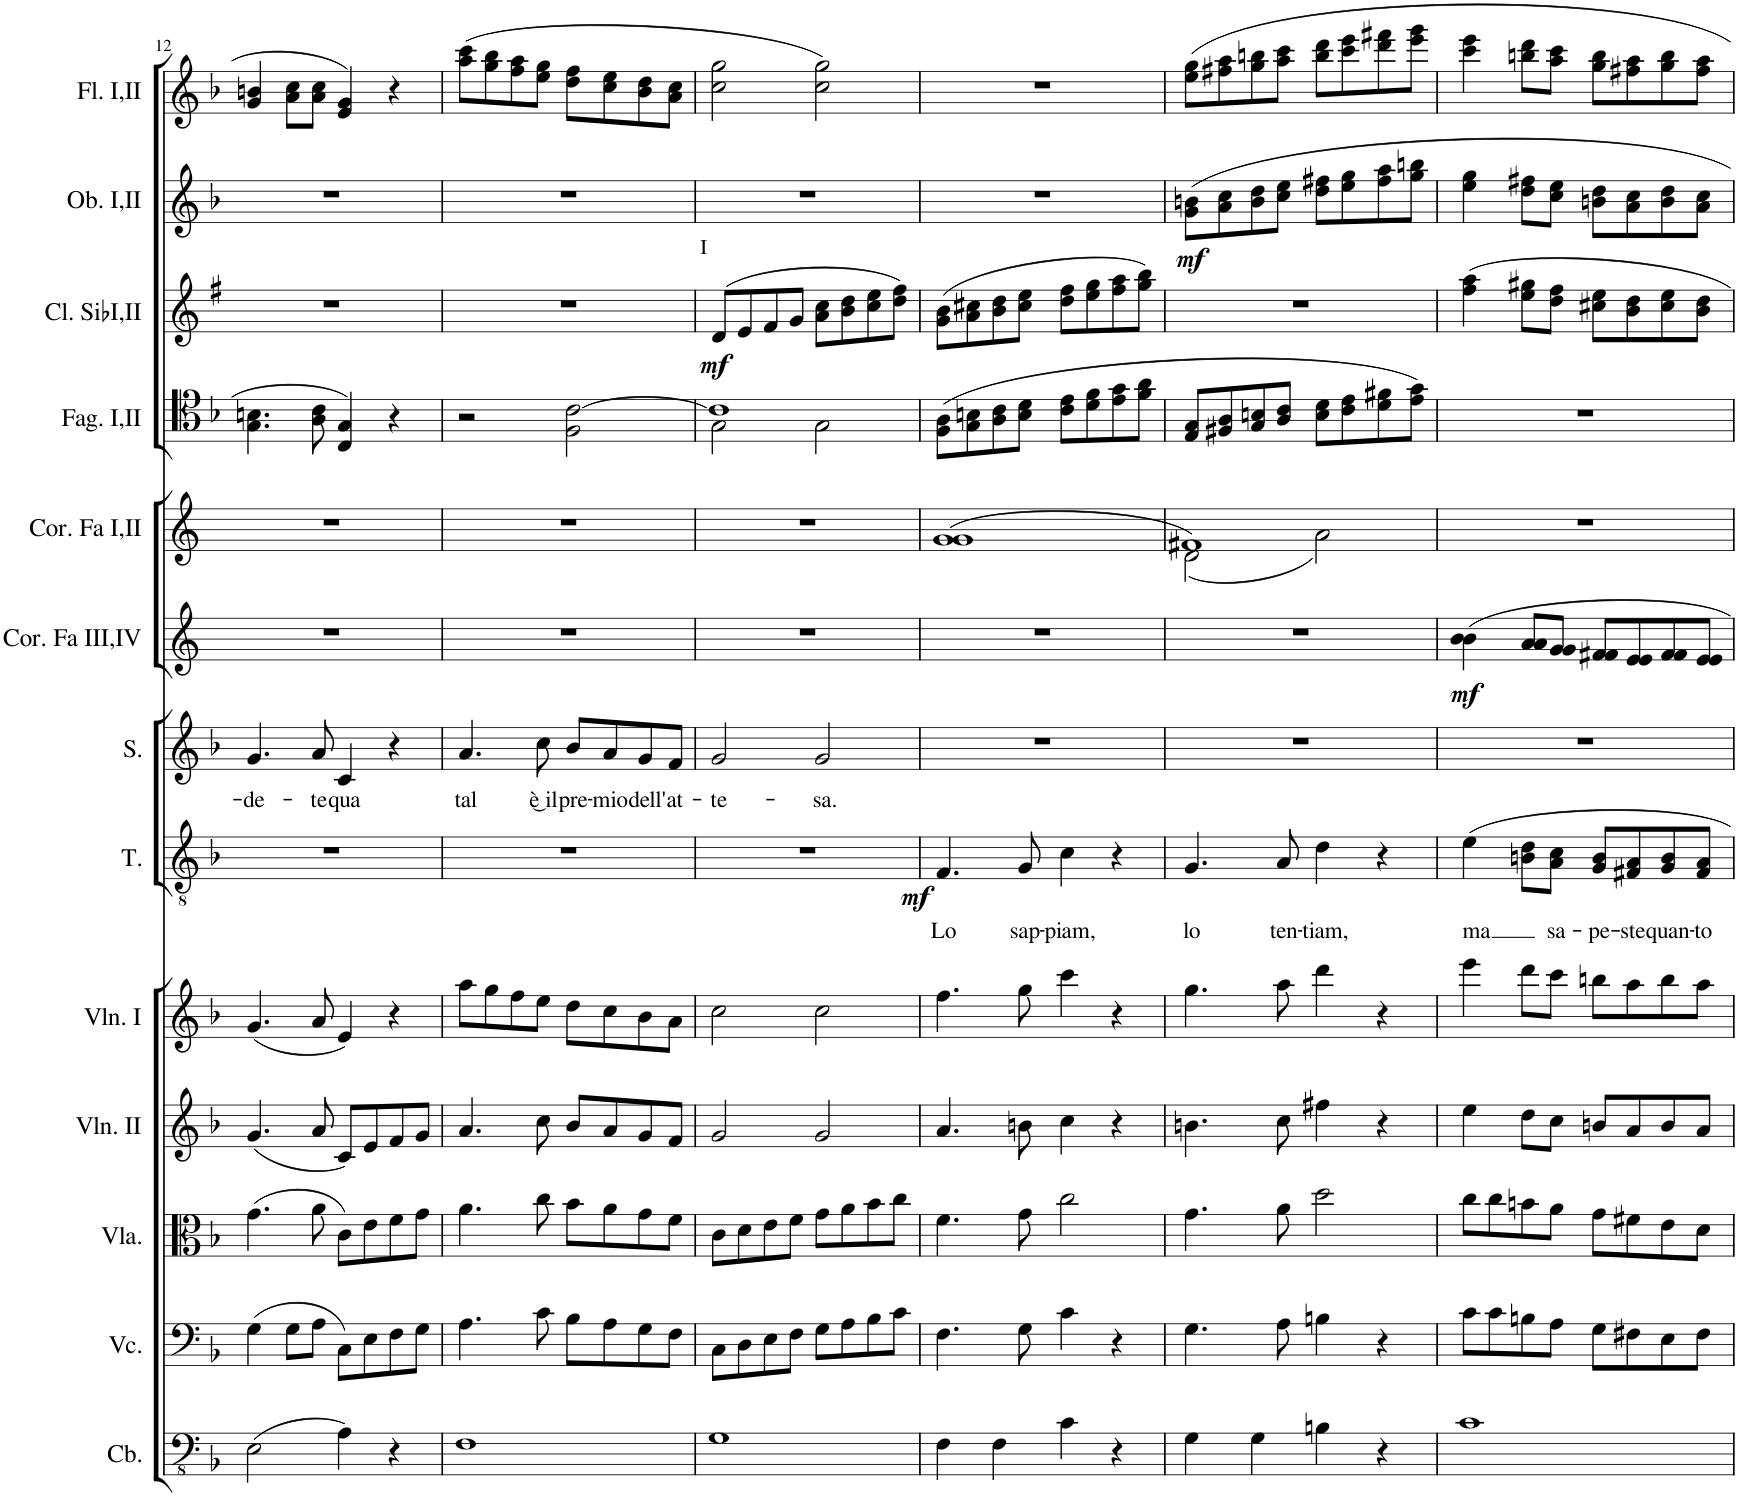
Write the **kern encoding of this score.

**kern	**kern	**kern	**kern	**kern	**kern	**text	**dynam	**kern	**text	**kern	**dynam	**kern	**kern	**kern	**dynam	**kern	**dynam	**kern
*part13	*part12	*part11	*part10	*part9	*part8	*part8	*part8	*part7	*part7	*part6	*part6	*part5	*part4	*part3	*part3	*part2	*part2	*part1
*staff13	*staff12	*staff11	*staff10	*staff9	*staff8	*staff8	*staff8	*staff7	*staff7	*staff6	*staff6	*staff5	*staff4	*staff3	*staff3	*staff2	*staff2	*staff1
*I"Cb.	*I"Vc.	*I"Vla.	*I"Vln. II	*I"Vln. I	*I"T.	*	*	*I"S.	*	*I"Cor. Fa III,IV	*	*I"Cor. Fa I,II	*I"Fag. I,II	*I"Cl. Sib I,II	*	*I"Ob. I,II	*	*I"Fl. I,II
*I'Cb.	*I'Vc.	*I'Vla.	*I'Vln. II	*I'Vln. I	*I'T.	*	*	*I'S.	*	*I'Cor. Fa III,IV	*	*I'Cor. Fa I,II	*I'Fag. I,II	*I'Cl. SibI,II	*	*I'Ob. I,II	*	*I'Fl. I,II
!!LO:PB:g=z
*clefFv4	*clefF4	*clefC3	*clefG2	*clefG2	*clefGv2	*	*	*clefG2	*	*clefG2	*	*clefG2	*clefC4	*clefG2	*	*clefG2	*	*clefG2
*	*	*	*	*	*	*	*	*	*	*Trd4c7	*	*Trd4c7	*	*Trd1c2	*	*	*	*
*k[b-]	*k[b-]	*k[b-]	*k[b-]	*k[b-]	*k[b-]	*	*	*k[b-]	*	*k[]	*	*k[]	*k[b-]	*k[f#]	*	*k[b-]	*	*k[b-]
*M4/4	*M4/4	*M4/4	*M4/4	*M4/4	*M4/4	*	*	*M4/4	*	*M4/4	*	*M4/4	*M4/4	*M4/4	*	*M4/4	*	*M4/4
=12	=12	=12	=12	=12	=12	=12	=12	=12	=12	=12	=12	=12	=12	=12	=12	=12	=12	=12
!	!	!	!	!	!	!	!	!	!LO:LY:b	!	!	!	!	!	!	!	!	!
(2EE\	(4G\	(4.g\	(4.g/	(4.g/	1r	.	.	4.g/	-de-	1r	.	1r	4.G\ 4.Bn\	1r	.	1r	.	4g/ 4bn/
.	8G\L	.	.	.	.	.	.	.	.	.	.	.	.	.	.	.	.	8a\ 8cc\L
!	!	!	!	!	!	!	!	!	!LO:LY:b	!	!	!	!	!	!	!	!	!
.	8A\J	8a\	8a/	8a/	.	.	.	8a/	-te	.	.	.	8A\ 8c\	.	.	.	.	8a\ 8cc\J
!	!	!	!	!	!	!	!	!	!LO:LY:b	!	!	!	!	!	!	!	!	!
4AA\)	8C\L)	8c\L)	8c/L)	4e/)	.	.	.	4c/	qua	.	.	.	4C/ 4G/	.	.	.	.	4e/ 4g/
.	8E\	8e\	8e/	.	.	.	.	.	.	.	.	.	.	.	.	.	.	.
4r	8F\	8f\	8f/	4r	.	.	.	4r	.	.	.	.	4r	.	.	.	.	4r
.	8G\J	8g\J	8g/J	.	.	.	.	.	.	.	.	.	.	.	.	.	.	.
=13	=13	=13	=13	=13	=13	=13	=13	=13	=13	=13	=13	=13	=13	=13	=13	=13	=13	=13
!	!	!	!	!	!	!	!	!	!LO:LY:b	!	!	!	!	!	!	!	!	!
1FF	4.A\	4.a\	4.a/	8aa\L	1r	.	.	4.a/	tal	1r	.	1r	2r	1r	.	1r	.	(8aa\ 8ccc\L
.	.	.	.	8gg\	.	.	.	.	.	.	.	.	.	.	.	.	.	8gg\ 8bb-\
.	.	.	.	8ff\	.	.	.	.	.	.	.	.	.	.	.	.	.	8ff\ 8aa\
!	!	!	!	!	!	!	!	!	!LO:LY:b	!	!	!	!	!	!	!	!	!
.	8c\	8cc\	8cc\	8ee\J	.	.	.	8cc\	è͜ il	.	.	.	.	.	.	.	.	8ee\ 8gg\J
!	!	!	!	!	!	!	!	!	!LO:LY:b	!	!	!	!	!	!	!	!	!
.	8B-\L	8b-\L	8b-/L	8dd\L	.	.	.	8b-/L	pre-	.	.	.	2F\ [2c\	.	.	.	.	8dd\ 8ff\L
!	!	!	!	!	!	!	!	!	!LO:LY:b	!	!	!	!	!	!	!	!	!
.	8A\	8a\	8a/	8cc\	.	.	.	8a/	-mio	.	.	.	.	.	.	.	.	8cc\ 8ee\
!	!	!	!	!	!	!	!	!	!LO:LY:b	!	!	!	!	!	!	!	!	!
.	8G\	8g\	8g/	8b-\	.	.	.	8g/	dell'	.	.	.	.	.	.	.	.	8b-\ 8dd\
!	!	!	!	!	!	!	!	!	!LO:LY:b	!	!	!	!	!	!	!	!	!
.	8F\J	8f\J	8f/J	8a\J	.	.	.	8f/J	at-	.	.	.	.	.	.	.	.	8a\ 8cc\J
=14	=14	=14	=14	=14	=14	=14	=14	=14	=14	=14	=14	=14	=14	=14	=14	=14	=14	=14
!	!	!	!	!	!	!	!	!	!	!	!	!	!	!LO:TX:a:t=I	!	!	!	!
!	!	!	!	!	!	!	!	!	!LO:LY:b	!	!	!	!	!	!LO:DY:b	!	!	!
*	*	*	*	*	*	*	*	*	*	*	*	*	*^	*	*	*	*	*
1GG	8C\L	8c\L	2g/	2cc\	1r	.	.	2g/	-te-	1r	.	1r	1c]	2G\	(8d/L	mf	1r	.	2cc\ 2gg\
.	8D\	8d\	.	.	.	.	.	.	.	.	.	.	.	.	8e/	.	.	.	.
.	8E\	8e\	.	.	.	.	.	.	.	.	.	.	.	.	8f#/	.	.	.	.
.	8F\J	8f\J	.	.	.	.	.	.	.	.	.	.	.	.	8g/J	.	.	.	.
!	!	!	!	!	!	!	!	!	!LO:LY:b	!	!	!	!	!	!	!	!	!	!
.	8G\L	8g\L	2g/	2cc\	.	.	.	2g/	-sa.	.	.	.	.	2G\	8a\ 8cc\L	.	.	.	2cc\ 2gg\)
.	8A\	8a\	.	.	.	.	.	.	.	.	.	.	.	.	8b\ 8dd\	.	.	.	.
.	8B-\	8b-\	.	.	.	.	.	.	.	.	.	.	.	.	8cc\ 8ee\	.	.	.	.
.	8c\J	8cc\J	.	.	.	.	.	.	.	.	.	.	.	.	8dd\ 8ff#\J)	.	.	.	.
*	*	*	*	*	*	*	*	*	*	*	*	*	*v	*v	*	*	*	*	*
=15	=15	=15	=15	=15	=15	=15	=15	=15	=15	=15	=15	=15	=15	=15	=15	=15	=15	=15
!	!	!	!	!	!	!LO:LY:b	!LO:DY:b	!	!	!	!	!	!	!	!	!	!	!
4FF\	4.F\	4.f\	4.a/	4.ff\	4.F/	Lo	mf	1r	.	1r	.	(1g 1g	(8F\ 8A\L	(8g\ 8b\L	.	1r	.	1r
.	.	.	.	.	.	.	.	.	.	.	.	.	8G\ 8Bn\	8a\ 8cc#X\	.	.	.	.
4FF\	.	.	.	.	.	.	.	.	.	.	.	.	8A\ 8c\	8b\ 8dd\	.	.	.	.
!	!	!	!	!	!	!LO:LY:b	!	!	!	!	!	!	!	!	!	!	!	!
.	8G\	8g\	8bn\	8gg\	8G/	sap-	.	.	.	.	.	.	8B\ 8d\J	8cc#\ 8ee\J	.	.	.	.
!	!	!	!	!	!	!LO:LY:b	!	!	!	!	!	!	!	!	!	!	!	!
4C\	4c\	2cc\	4cc\	4ccc\	4c\	-piam,	.	.	.	.	.	.	8c\ 8e\L	8dd\ 8ff#\L	.	.	.	.
.	.	.	.	.	.	.	.	.	.	.	.	.	8d\ 8f\	8ee\ 8gg\	.	.	.	.
4r	4r	.	4r	4r	4r	.	.	.	.	.	.	.	8e\ 8g\	8ff#\ 8aa\	.	.	.	.
.	.	.	.	.	.	.	.	.	.	.	.	.	8f\ 8a\J	8gg\ 8bb\J)	.	.	.	.
=16	=16	=16	=16	=16	=16	=16	=16	=16	=16	=16	=16	=16	=16	=16	=16	=16	=16	=16
!	!	!	!	!	!	!LO:LY:b	!	!	!	!	!	!	!	!	!	!	!LO:DY:b	!
*	*	*	*	*	*	*	*	*	*	*	*	*^	*	*	*	*	*	*
4GG\	4.G\	4.g\	4.bn\	4.gg\	4.G/	lo	.	1r	.	1r	.	1f#X)	(2d\	8E/ 8G/L	1r	.	8g\ 8bn\L	mf	8ee\ 8gg\L
.	.	.	.	.	.	.	.	.	.	.	.	.	.	8F#X/ 8A/	.	.	8a\ 8cc\	.	8ff#X\ 8aa\
4GG\	.	.	.	.	.	.	.	.	.	.	.	.	.	8G/ 8Bn/	.	.	8b\ 8dd\	.	8gg\ 8bbn\
!	!	!	!	!	!	!LO:LY:b	!	!	!	!	!	!	!	!	!	!	!	!	!
.	8A\	8a\	8cc\	8aa\	8A/	ten-	.	.	.	.	.	.	.	8A/ 8c/J	.	.	8cc\ 8ee\J	.	8aa\ 8ccc\J
!	!	!	!	!	!	!LO:LY:b	!	!	!	!	!	!	!	!	!	!	!	!	!
4BBn\	4Bn\	2dd\	4ff#X\	4ddd\	4d\	-tiam,	.	.	.	.	.	.	2a\)	8B\ 8d\L	.	.	8dd\ 8ff#X\L	.	8bb\ 8ddd\L
.	.	.	.	.	.	.	.	.	.	.	.	.	.	8c\ 8e\	.	.	8ee\ 8gg\	.	8ccc\ 8eee\
4r	4r	.	4r	4r	4r	.	.	.	.	.	.	.	.	8d\ 8f#X\	.	.	8ff#\ 8aa\	.	8ddd\ 8fff#X\
.	.	.	.	.	.	.	.	.	.	.	.	.	.	8e\ 8g\J)	.	.	8gg\ 8bbn\J	.	8eee\ 8ggg\J
*	*	*	*	*	*	*	*	*	*	*	*	*v	*v	*	*	*	*	*	*
=17	=17	=17	=17	=17	=17	=17	=17	=17	=17	=17	=17	=17	=17	=17	=17	=17	=17	=17
!	!	!	!	!	!	!LO:LY:b	!	!	!	!	!LO:DY:b	!	!	!	!	!	!	!
1C	8c\L	8cc\L	4ee\	4eee\	4e\	ma	.	1r	.	4b\ 4b\	mf	1r	1r	4ff#\ 4aa\	.	4ee\ 4gg\	.	4ccc\ 4eee\
.	8c\	8cc\	.	.	.	.	.	.	.	.	.	.	.	.	.	.	.	.
.	8Bn\	8bn\	8dd\L	8ddd\L	8Bn\ 8d\L	.	.	.	.	8a/ 8a/L	.	.	.	8ee\ 8gg#X\L	.	8dd\ 8ff#X\L	.	8bbn\ 8ddd\L
!	!	!	!	!	!	!LO:LY:b	!	!	!	!	!	!	!	!	!	!	!	!
.	8A\J	8a\J	8cc\J	8ccc\J	8A\ 8c\J	sa-	.	.	.	8g/ 8g/J	.	.	.	8dd\ 8ff#\J	.	8cc\ 8ee\J	.	8aa\ 8ccc\J
!	!	!	!	!	!	!LO:LY:b	!	!	!	!	!	!	!	!	!	!	!	!
.	8G\L	8g\L	8bn/L	8bbn\L	8G/ 8B/L	-pe-	.	.	.	8f#X/ 8f#/L	.	.	.	8cc#X\ 8ee\L	.	8bn\ 8dd\L	.	8gg\ 8bb\L
!	!	!	!	!	!	!LO:LY:b	!	!	!	!	!	!	!	!	!	!	!	!
.	8F#X\	8f#X\	8a/	8aa\	8F#X/ 8A/	-ste	.	.	.	8e/ 8e/	.	.	.	8b\ 8dd\	.	8a\ 8cc\	.	8ff#X\ 8aa\
!	!	!	!	!	!	!LO:LY:b	!	!	!	!	!	!	!	!	!	!	!	!
.	8E\	8e\	8b/	8bb\	8G/ 8B/	quan-	.	.	.	8f#/ 8f#/	.	.	.	8cc#\ 8ee\	.	8b\ 8dd\	.	8gg\ 8bb\
!	!	!	!	!	!	!LO:LY:b	!	!	!	!	!	!	!	!	!	!	!	!
.	8F#\J	8d\J	8a/J	8aa\J	8F#/ 8A/J	-to	.	.	.	8e/ 8e/J	.	.	.	8b\ 8dd\J	.	8a\ 8cc\J	.	8ff#\ 8aa\J
=	=	=	=	=	=	=	=	=	=	=	=	=	=	=	=	=	=	=
*-	*-	*-	*-	*-	*-	*-	*-	*-	*-	*-	*-	*-	*-	*-	*-	*-	*-	*-
